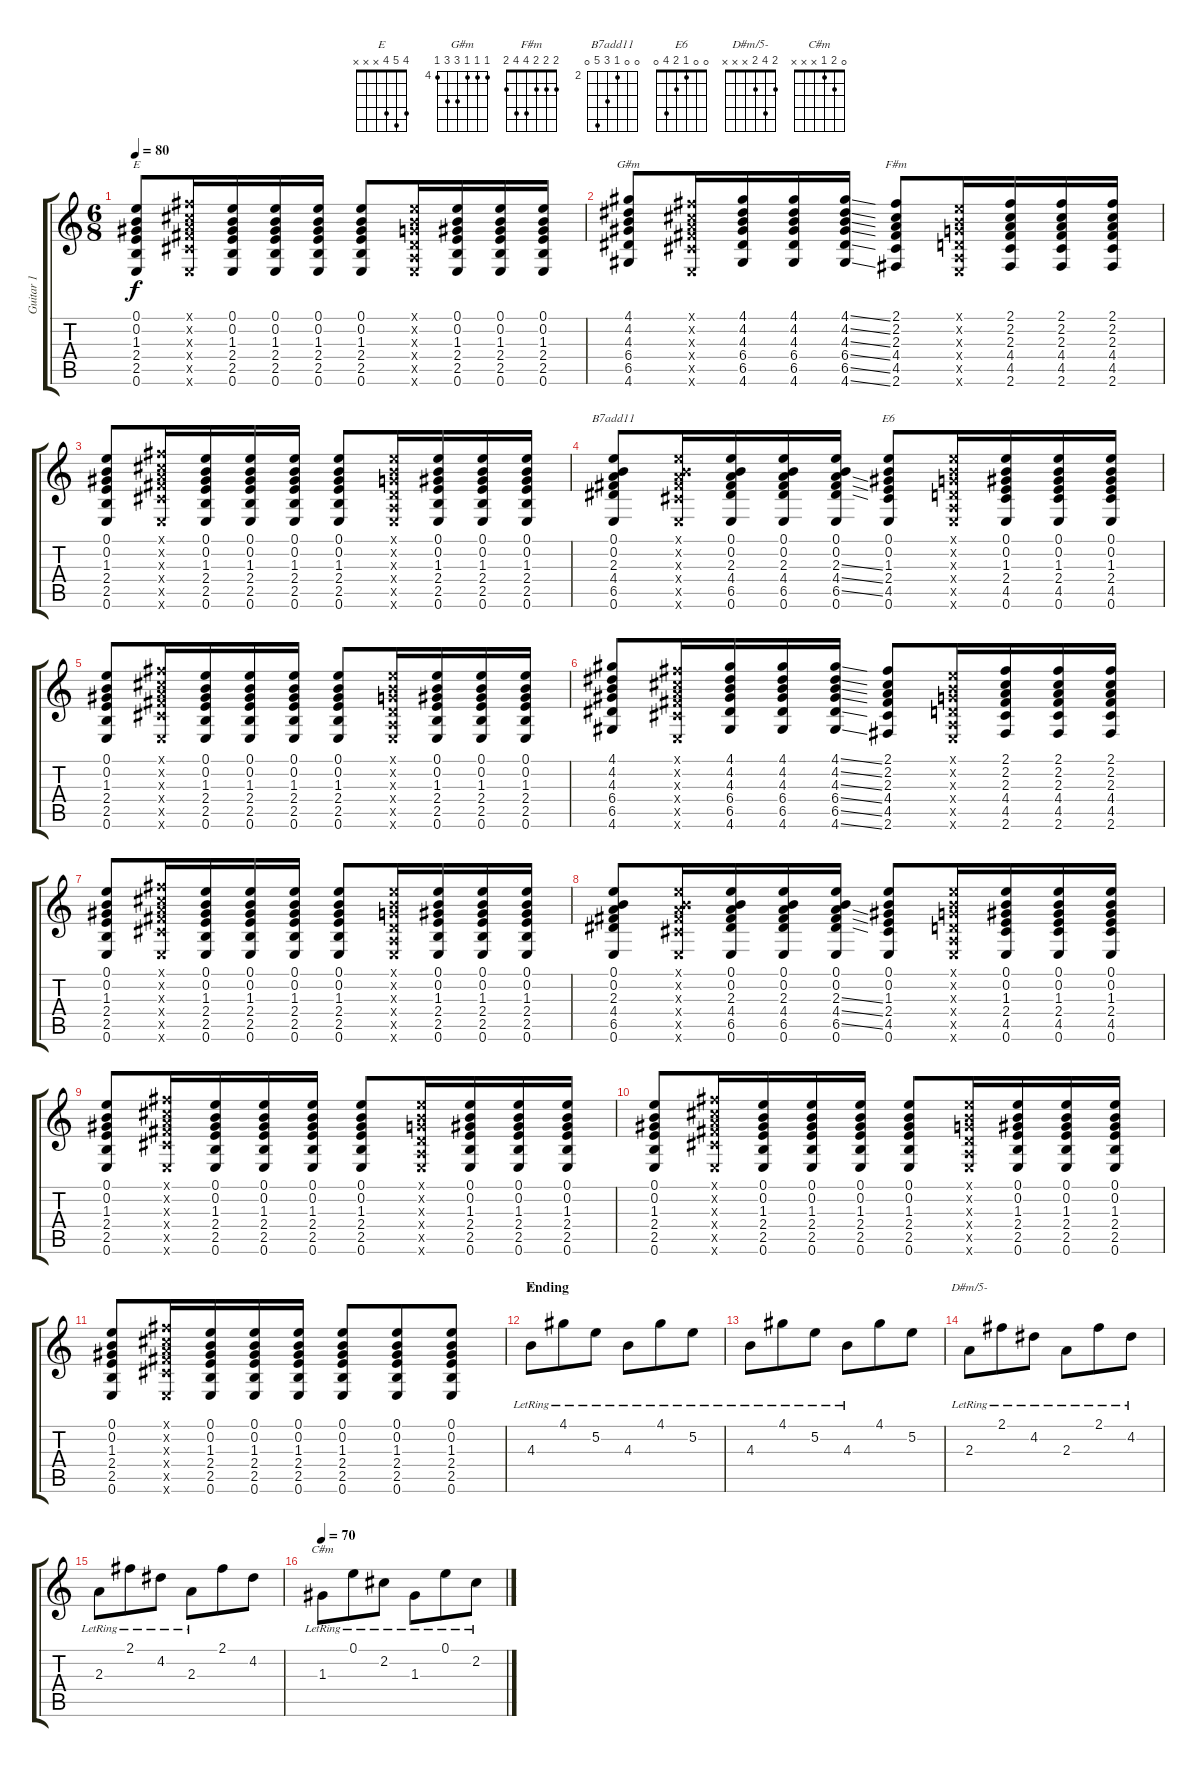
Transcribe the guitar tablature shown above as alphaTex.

\track ("Guitar 1" "Guitar 1") {instrument acousticguitarnylon}
\staff {score tabs}
\tuning (E4 B3 G3 D3 A2 E2) {hide}
\chord ("E" 0 0 1 2 2 0)
\chord ("G#m" 4 4 4 6 6 4) {firstfret 4}
\chord ("F#m" 2 2 2 4 4 2)
\chord ("B7add11" 0 0 2 4 6 0) {firstfret 2}
\chord ("E6" 0 0 1 2 4 0)
\chord ("E" 4 5 4 x x x)
\chord ("D#m/5-" 2 4 2 x x x)
\chord ("C#m" 0 2 1 x x x)
\ts (6 8)
\tempo 80
\clef g2
\ks c
(0.1 0.2 1.3 2.4 2.5 0.6).8{ch "E" dy f} (2.1{x} 2.2{x} 2.3{x} 4.4{x} 4.5{x} 0.6{x}).16 (0.1 0.2 1.3 2.4 2.5 0.6).16 (0.1 0.2 1.3 2.4 2.5 0.6).16 (0.1 0.2 1.3 2.4 2.5 0.6).16 (0.1 0.2 1.3 2.4 2.5 0.6).8 (0.1{x} 0.2{x} 0.3{x} 0.4{x} 0.5{x} 0.6{x}).16 (0.1 0.2 1.3 2.4 2.5 0.6).16 (0.1 0.2 1.3 2.4 2.5 0.6).16 (0.1 0.2 1.3 2.4 2.5 0.6).16 |
(4.1 4.2 4.3 6.4 6.5 4.6).8{ch "G#m"} (2.1{x} 2.2{x} 2.3{x} 4.4{x} 4.5{x} 0.6{x}).16 (4.1 4.2 4.3 6.4 6.5 4.6).16 (4.1 4.2 4.3 6.4 6.5 4.6).16 (4.1{ss} 4.2{ss} 4.3{ss} 6.4{ss} 6.5{ss} 4.6{ss}).16 (2.1 2.2 2.3 4.4 4.5 2.6).8{ch "F#m"} (0.1{x} 0.2{x} 0.3{x} 0.4{x} 0.5{x} 0.6{x}).16 (2.1 2.2 2.3 4.4 4.5 2.6).16 (2.1 2.2 2.3 4.4 4.5 2.6).16 (2.1 2.2 2.3 4.4 4.5 2.6).16 |
(0.1 0.2 1.3 2.4 2.5 0.6).8 (2.1{x} 2.2{x} 2.3{x} 4.4{x} 4.5{x} 0.6{x}).16 (0.1 0.2 1.3 2.4 2.5 0.6).16 (0.1 0.2 1.3 2.4 2.5 0.6).16 (0.1 0.2 1.3 2.4 2.5 0.6).16 (0.1 0.2 1.3 2.4 2.5 0.6).8 (0.1{x} 0.2{x} 0.3{x} 0.4{x} 0.5{x} 0.6{x}).16 (0.1 0.2 1.3 2.4 2.5 0.6).16 (0.1 0.2 1.3 2.4 2.5 0.6).16 (0.1 0.2 1.3 2.4 2.5 0.6).16 |
(0.1 0.2 2.3 4.4 6.5 0.6).8{ch "B7add11"} (0.1{x} 0.2{x} 2.3{x} 4.4{x} 4.5{x} 0.6{x}).16 (0.1 0.2 2.3 4.4 6.5 0.6).16 (0.1 0.2 2.3 4.4 6.5 0.6).16 (0.1 0.2 2.3{ss} 4.4{ss} 6.5{ss} 0.6).16 (0.1 0.2 1.3 2.4 4.5 0.6).8{ch "E6"} (0.1{x} 0.2{x} 0.3{x} 0.4{x} 0.5{x} 0.6{x}).16 (0.1 0.2 1.3 2.4 4.5 0.6).16 (0.1 0.2 1.3 2.4 4.5 0.6).16 (0.1 0.2 1.3 2.4 4.5 0.6).16 |
(0.1 0.2 1.3 2.4 2.5 0.6).8 (2.1{x} 2.2{x} 2.3{x} 4.4{x} 4.5{x} 0.6{x}).16 (0.1 0.2 1.3 2.4 2.5 0.6).16 (0.1 0.2 1.3 2.4 2.5 0.6).16 (0.1 0.2 1.3 2.4 2.5 0.6).16 (0.1 0.2 1.3 2.4 2.5 0.6).8 (0.1{x} 0.2{x} 0.3{x} 0.4{x} 0.5{x} 0.6{x}).16 (0.1 0.2 1.3 2.4 2.5 0.6).16 (0.1 0.2 1.3 2.4 2.5 0.6).16 (0.1 0.2 1.3 2.4 2.5 0.6).16 |
(4.1 4.2 4.3 6.4 6.5 4.6).8 (2.1{x} 2.2{x} 2.3{x} 4.4{x} 4.5{x} 0.6{x}).16 (4.1 4.2 4.3 6.4 6.5 4.6).16 (4.1 4.2 4.3 6.4 6.5 4.6).16 (4.1{ss} 4.2{ss} 4.3{ss} 6.4{ss} 6.5{ss} 4.6{ss}).16 (2.1 2.2 2.3 4.4 4.5 2.6).8 (0.1{x} 0.2{x} 0.3{x} 0.4{x} 0.5{x} 0.6{x}).16 (2.1 2.2 2.3 4.4 4.5 2.6).16 (2.1 2.2 2.3 4.4 4.5 2.6).16 (2.1 2.2 2.3 4.4 4.5 2.6).16 |
(0.1 0.2 1.3 2.4 2.5 0.6).8 (2.1{x} 2.2{x} 2.3{x} 4.4{x} 4.5{x} 0.6{x}).16 (0.1 0.2 1.3 2.4 2.5 0.6).16 (0.1 0.2 1.3 2.4 2.5 0.6).16 (0.1 0.2 1.3 2.4 2.5 0.6).16 (0.1 0.2 1.3 2.4 2.5 0.6).8 (0.1{x} 0.2{x} 0.3{x} 0.4{x} 0.5{x} 0.6{x}).16 (0.1 0.2 1.3 2.4 2.5 0.6).16 (0.1 0.2 1.3 2.4 2.5 0.6).16 (0.1 0.2 1.3 2.4 2.5 0.6).16 |
(0.1 0.2 2.3 4.4 6.5 0.6).8 (0.1{x} 0.2{x} 2.3{x} 4.4{x} 4.5{x} 0.6{x}).16 (0.1 0.2 2.3 4.4 6.5 0.6).16 (0.1 0.2 2.3 4.4 6.5 0.6).16 (0.1 0.2 2.3{ss} 4.4{ss} 6.5{ss} 0.6).16 (0.1 0.2 1.3 2.4 4.5 0.6).8 (0.1{x} 0.2{x} 0.3{x} 0.4{x} 0.5{x} 0.6{x}).16 (0.1 0.2 1.3 2.4 4.5 0.6).16 (0.1 0.2 1.3 2.4 4.5 0.6).16 (0.1 0.2 1.3 2.4 4.5 0.6).16 |
(0.1 0.2 1.3 2.4 2.5 0.6).8 (2.1{x} 2.2{x} 2.3{x} 4.4{x} 4.5{x} 0.6{x}).16 (0.1 0.2 1.3 2.4 2.5 0.6).16 (0.1 0.2 1.3 2.4 2.5 0.6).16 (0.1 0.2 1.3 2.4 2.5 0.6).16 (0.1 0.2 1.3 2.4 2.5 0.6).8 (0.1{x} 0.2{x} 0.3{x} 0.4{x} 0.5{x} 0.6{x}).16 (0.1 0.2 1.3 2.4 2.5 0.6).16 (0.1 0.2 1.3 2.4 2.5 0.6).16 (0.1 0.2 1.3 2.4 2.5 0.6).16 |
(0.1 0.2 1.3 2.4 2.5 0.6).8 (2.1{x} 2.2{x} 2.3{x} 4.4{x} 4.5{x} 0.6{x}).16 (0.1 0.2 1.3 2.4 2.5 0.6).16 (0.1 0.2 1.3 2.4 2.5 0.6).16 (0.1 0.2 1.3 2.4 2.5 0.6).16 (0.1 0.2 1.3 2.4 2.5 0.6).8 (0.1{x} 0.2{x} 0.3{x} 0.4{x} 0.5{x} 0.6{x}).16 (0.1 0.2 1.3 2.4 2.5 0.6).16 (0.1 0.2 1.3 2.4 2.5 0.6).16 (0.1 0.2 1.3 2.4 2.5 0.6).16 |
(0.1 0.2 1.3 2.4 2.5 0.6).8 (2.1{x} 2.2{x} 2.3{x} 4.4{x} 4.5{x} 0.6{x}).16 (0.1 0.2 1.3 2.4 2.5 0.6).16 (0.1 0.2 1.3 2.4 2.5 0.6).16 (0.1 0.2 1.3 2.4 2.5 0.6).16 (0.1 0.2 1.3 2.4 2.5 0.6).8 (0.1 0.2 1.3 2.4 2.5 0.6).8 (0.1 0.2 1.3 2.4 2.5 0.6).8 |
\section ("" "Ending")
4.3{lr}.8{ch "E"} 4.1{lr}.8 5.2{lr}.8 4.3{lr}.8 4.1{lr}.8 5.2{lr}.8 |
4.3{lr}.8 4.1{lr}.8 5.2{lr}.8 4.3{lr}.8 4.1.8 5.2.8 |
2.3{lr}.8{ch "D#m/5-"} 2.1{lr}.8 4.2{lr}.8 2.3{lr}.8 2.1{lr}.8 4.2{lr}.8 |
2.3{lr}.8 2.1{lr}.8 4.2{lr}.8 2.3{lr}.8 2.1.8 4.2.8 |
\tempo 70
1.3{lr}.8{ch "C#m"} 0.1{lr}.8 2.2{lr}.8 1.3{lr}.8 0.1{lr}.8 2.2{lr}.8
